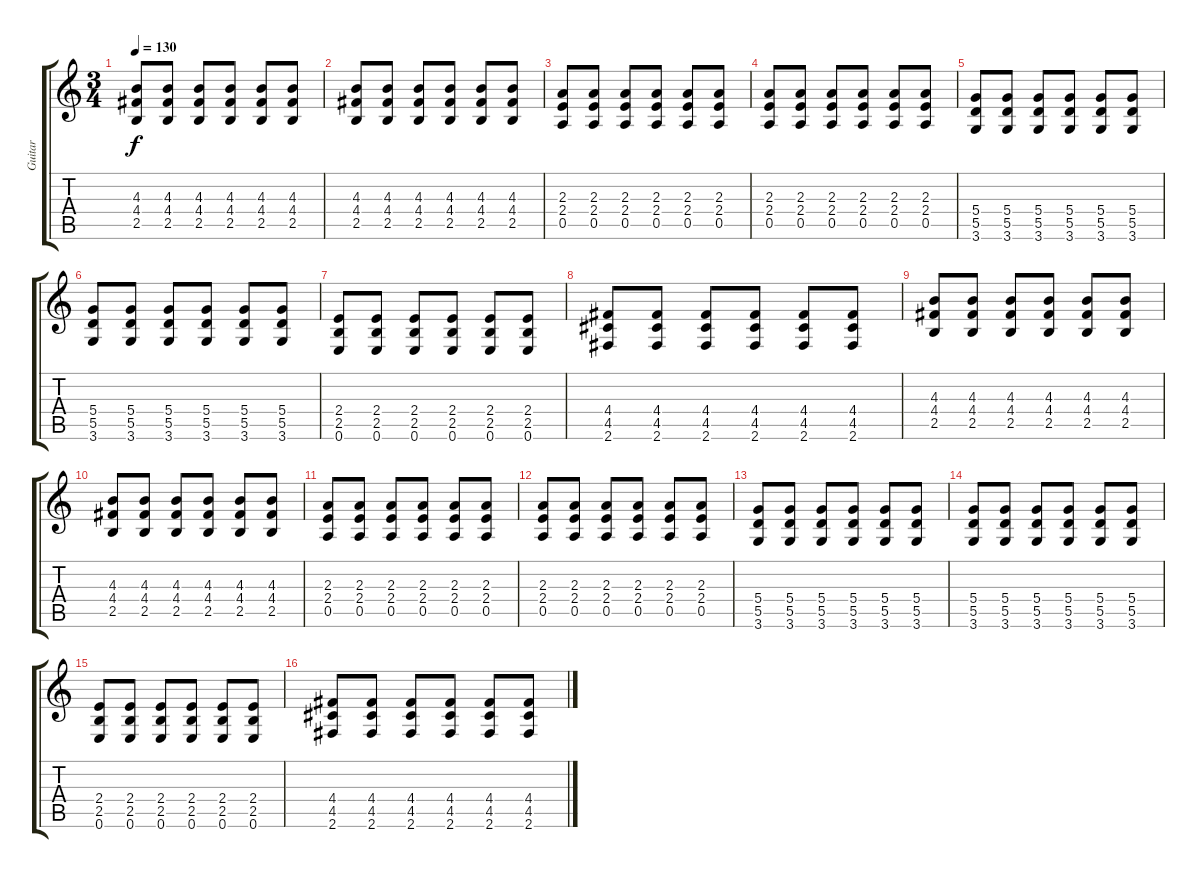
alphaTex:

\track ("Guitar" "Guitar") {instrument overdrivenguitar}
\staff {score tabs}
\tuning (E4 B3 G3 D3 A2 E2) {hide}
\ts (3 4)
\tempo 130
\clef g2
\ks c
(4.3 4.4 2.5).8{dy f} (4.3 4.4 2.5).8 (4.3 4.4 2.5).8 (4.3 4.4 2.5).8 (4.3 4.4 2.5).8 (4.3 4.4 2.5).8 |
(4.3 4.4 2.5).8 (4.3 4.4 2.5).8 (4.3 4.4 2.5).8 (4.3 4.4 2.5).8 (4.3 4.4 2.5).8 (4.3 4.4 2.5).8 |
(2.3 2.4 0.5).8 (2.3 2.4 0.5).8 (2.3 2.4 0.5).8 (2.3 2.4 0.5).8 (2.3 2.4 0.5).8 (2.3 2.4 0.5).8 |
(2.3 2.4 0.5).8 (2.3 2.4 0.5).8 (2.3 2.4 0.5).8 (2.3 2.4 0.5).8 (2.3 2.4 0.5).8 (2.3 2.4 0.5).8 |
(5.4 5.5 3.6).8 (5.4 5.5 3.6).8 (5.4 5.5 3.6).8 (5.4 5.5 3.6).8 (5.4 5.5 3.6).8 (5.4 5.5 3.6).8 |
(5.4 5.5 3.6).8 (5.4 5.5 3.6).8 (5.4 5.5 3.6).8 (5.4 5.5 3.6).8 (5.4 5.5 3.6).8 (5.4 5.5 3.6).8 |
(2.4 2.5 0.6).8 (2.4 2.5 0.6).8 (2.4 2.5 0.6).8 (2.4 2.5 0.6).8 (2.4 2.5 0.6).8 (2.4 2.5 0.6).8 |
(4.4 4.5 2.6).8 (4.4 4.5 2.6).8 (4.4 4.5 2.6).8 (4.4 4.5 2.6).8 (4.4 4.5 2.6).8 (4.4 4.5 2.6).8 |
(4.3 4.4 2.5).8 (4.3 4.4 2.5).8 (4.3 4.4 2.5).8 (4.3 4.4 2.5).8 (4.3 4.4 2.5).8 (4.3 4.4 2.5).8 |
(4.3 4.4 2.5).8 (4.3 4.4 2.5).8 (4.3 4.4 2.5).8 (4.3 4.4 2.5).8 (4.3 4.4 2.5).8 (4.3 4.4 2.5).8 |
(2.3 2.4 0.5).8 (2.3 2.4 0.5).8 (2.3 2.4 0.5).8 (2.3 2.4 0.5).8 (2.3 2.4 0.5).8 (2.3 2.4 0.5).8 |
(2.3 2.4 0.5).8 (2.3 2.4 0.5).8 (2.3 2.4 0.5).8 (2.3 2.4 0.5).8 (2.3 2.4 0.5).8 (2.3 2.4 0.5).8 |
(5.4 5.5 3.6).8 (5.4 5.5 3.6).8 (5.4 5.5 3.6).8 (5.4 5.5 3.6).8 (5.4 5.5 3.6).8 (5.4 5.5 3.6).8 |
(5.4 5.5 3.6).8 (5.4 5.5 3.6).8 (5.4 5.5 3.6).8 (5.4 5.5 3.6).8 (5.4 5.5 3.6).8 (5.4 5.5 3.6).8 |
(2.4 2.5 0.6).8 (2.4 2.5 0.6).8 (2.4 2.5 0.6).8 (2.4 2.5 0.6).8 (2.4 2.5 0.6).8 (2.4 2.5 0.6).8 |
(4.4 4.5 2.6).8 (4.4 4.5 2.6).8 (4.4 4.5 2.6).8 (4.4 4.5 2.6).8 (4.4 4.5 2.6).8 (4.4 4.5 2.6).8
